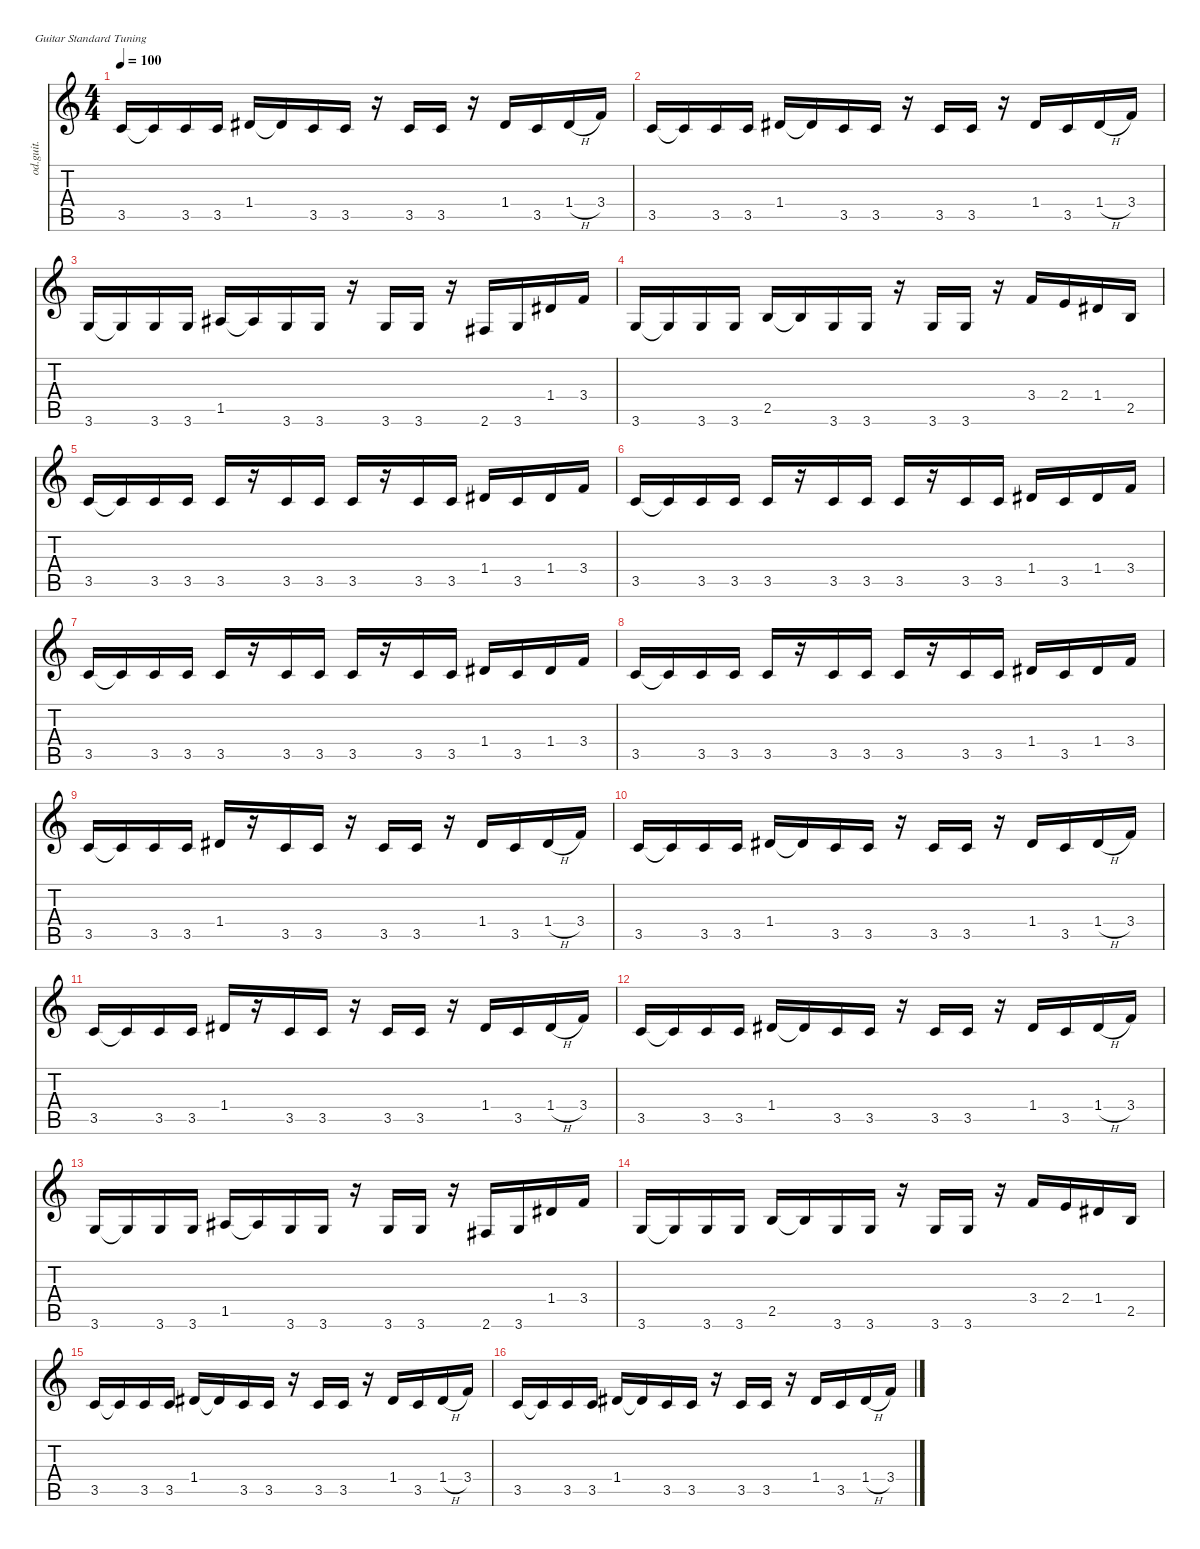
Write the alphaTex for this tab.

\defaultSystemsLayout 4
\hideDynamics
\bracketExtendMode nobrackets
\otherSystemsTrackNameOrientation horizontal
\track ("cHiEf" "od.guit.") {instrument overdrivenguitar}
\staff {score tabs}
\tuning (E4 B3 G3 D3 A2 E2)
\ts (4 4)
\tempo 100
\clef g2
\ks c
3.5.16{dy f beam Up} 3.5{t}.16{beam Up} 3.5.16{beam Up} 3.5.16{beam Up} 1.4{acc #}.16{beam Up} 1.4{t acc #}.16{beam Up} 3.5.16{beam Up} 3.5.16{beam Up} r.16{beam Up} 3.5.16{beam Up} 3.5.16{beam Up} r.16{beam Up} 1.4{acc #}.16{beam Up} 3.5.16{beam Up} 1.4{h acc #}.16{beam Up} 3.4.16{beam Up} |
3.5.16{beam Up} 3.5{t}.16{beam Up} 3.5.16{beam Up} 3.5.16{beam Up} 1.4{acc #}.16{beam Up} 1.4{t acc #}.16{beam Up} 3.5.16{beam Up} 3.5.16{beam Up} r.16{beam Up} 3.5.16{beam Up} 3.5.16{beam Up} r.16{beam Up} 1.4{acc #}.16{beam Up} 3.5.16{beam Up} 1.4{h acc #}.16{beam Up} 3.4.16{beam Up} |
3.6.16{beam Up} 3.6{t}.16{beam Up} 3.6.16{beam Up} 3.6.16{beam Up} 1.5{acc #}.16{beam Up} 1.5{t acc #}.16{beam Up} 3.6.16{beam Up} 3.6.16{beam Up} r.16{beam Up} 3.6.16{beam Up} 3.6.16{beam Up} r.16{beam Up} 2.6{acc #}.16{beam Up} 3.6.16{beam Up} 1.4{acc #}.16{beam Up} 3.4.16{beam Up} |
3.6.16{beam Up} 3.6{t}.16{beam Up} 3.6.16{beam Up} 3.6.16{beam Up} 2.5.16{beam Up} 2.5{t}.16{beam Up} 3.6.16{beam Up} 3.6.16{beam Up} r.16{beam Up} 3.6.16{beam Up} 3.6.16{beam Up} r.16{beam Up} 3.4.16{beam Up} 2.4.16{beam Up} 1.4{acc #}.16{beam Up} 2.5.16{beam Up} |
3.5.16{beam Up} 3.5{t}.16{beam Up} 3.5.16{beam Up} 3.5.16{beam Up} 3.5.16{beam Up} r.16{beam Up} 3.5.16{beam Up} 3.5.16{beam Up} 3.5.16{beam Up} r.16{beam Up} 3.5.16{beam Up} 3.5.16{beam Up} 1.4{acc #}.16{beam Up} 3.5.16{beam Up} 1.4{acc #}.16{beam Up} 3.4.16{beam Up} |
3.5.16{beam Up} 3.5{t}.16{beam Up} 3.5.16{beam Up} 3.5.16{beam Up} 3.5.16{beam Up} r.16{beam Up} 3.5.16{beam Up} 3.5.16{beam Up} 3.5.16{beam Up} r.16{beam Up} 3.5.16{beam Up} 3.5.16{beam Up} 1.4{acc #}.16{beam Up} 3.5.16{beam Up} 1.4{acc #}.16{beam Up} 3.4.16{beam Up} |
3.5.16{beam Up} 3.5{t}.16{beam Up} 3.5.16{beam Up} 3.5.16{beam Up} 3.5.16{beam Up} r.16{beam Up} 3.5.16{beam Up} 3.5.16{beam Up} 3.5.16{beam Up} r.16{beam Up} 3.5.16{beam Up} 3.5.16{beam Up} 1.4{acc #}.16{beam Up} 3.5.16{beam Up} 1.4{acc #}.16{beam Up} 3.4.16{beam Up} |
3.5.16{beam Up} 3.5{t}.16{beam Up} 3.5.16{beam Up} 3.5.16{beam Up} 3.5.16{beam Up} r.16{beam Up} 3.5.16{beam Up} 3.5.16{beam Up} 3.5.16{beam Up} r.16{beam Up} 3.5.16{beam Up} 3.5.16{beam Up} 1.4{acc #}.16{beam Up} 3.5.16{beam Up} 1.4{acc #}.16{beam Up} 3.4.16{beam Up} |
3.5.16{beam Up} 3.5{t}.16{beam Up} 3.5.16{beam Up} 3.5.16{beam Up} 1.4{acc #}.16{beam Up} r.16{beam Up} 3.5.16{beam Up} 3.5.16{beam Up} r.16{beam Up} 3.5.16{beam Up} 3.5.16{beam Up} r.16{beam Up} 1.4{acc #}.16{beam Up} 3.5.16{beam Up} 1.4{h acc #}.16{beam Up} 3.4.16{beam Up} |
3.5.16{beam Up} 3.5{t}.16{beam Up} 3.5.16{beam Up} 3.5.16{beam Up} 1.4{acc #}.16{beam Up} 1.4{t acc #}.16{beam Up} 3.5.16{beam Up} 3.5.16{beam Up} r.16{beam Up} 3.5.16{beam Up} 3.5.16{beam Up} r.16{beam Up} 1.4{acc #}.16{beam Up} 3.5.16{beam Up} 1.4{h acc #}.16{beam Up} 3.4.16{beam Up} |
3.5.16{beam Up} 3.5{t}.16{beam Up} 3.5.16{beam Up} 3.5.16{beam Up} 1.4{acc #}.16{beam Up} r.16{beam Up} 3.5.16{beam Up} 3.5.16{beam Up} r.16{beam Up} 3.5.16{beam Up} 3.5.16{beam Up} r.16{beam Up} 1.4{acc #}.16{beam Up} 3.5.16{beam Up} 1.4{h acc #}.16{beam Up} 3.4.16{beam Up} |
3.5.16{beam Up} 3.5{t}.16{beam Up} 3.5.16{beam Up} 3.5.16{beam Up} 1.4{acc #}.16{beam Up} 1.4{t acc #}.16{beam Up} 3.5.16{beam Up} 3.5.16{beam Up} r.16{beam Up} 3.5.16{beam Up} 3.5.16{beam Up} r.16{beam Up} 1.4{acc #}.16{beam Up} 3.5.16{beam Up} 1.4{h acc #}.16{beam Up} 3.4.16{beam Up} |
3.6.16{beam Up} 3.6{t}.16{beam Up} 3.6.16{beam Up} 3.6.16{beam Up} 1.5{acc #}.16{beam Up} 1.5{t acc #}.16{beam Up} 3.6.16{beam Up} 3.6.16{beam Up} r.16{beam Up} 3.6.16{beam Up} 3.6.16{beam Up} r.16{beam Up} 2.6{acc #}.16{beam Up} 3.6.16{beam Up} 1.4{acc #}.16{beam Up} 3.4.16{beam Up} |
3.6.16{beam Up} 3.6{t}.16{beam Up} 3.6.16{beam Up} 3.6.16{beam Up} 2.5.16{beam Up} 2.5{t}.16{beam Up} 3.6.16{beam Up} 3.6.16{beam Up} r.16{beam Up} 3.6.16{beam Up} 3.6.16{beam Up} r.16{beam Up} 3.4.16{beam Up} 2.4.16{beam Up} 1.4{acc #}.16{beam Up} 2.5.16{beam Up} |
3.5.16{beam Up} 3.5{t}.16{beam Up} 3.5.16{beam Up} 3.5.16{beam Up} 1.4{acc #}.16{beam Up} 1.4{t acc #}.16{beam Up} 3.5.16{beam Up} 3.5.16{beam Up} r.16{beam Up} 3.5.16{beam Up} 3.5.16{beam Up} r.16{beam Up} 1.4{acc #}.16{beam Up} 3.5.16{beam Up} 1.4{h acc #}.16{beam Up} 3.4.16{beam Up} |
3.5.16{beam Up} 3.5{t}.16{beam Up} 3.5.16{beam Up} 3.5.16{beam Up} 1.4{acc #}.16{beam Up} 1.4{t acc #}.16{beam Up} 3.5.16{beam Up} 3.5.16{beam Up} r.16{beam Up} 3.5.16{beam Up} 3.5.16{beam Up} r.16{beam Up} 1.4{acc #}.16{beam Up} 3.5.16{beam Up} 1.4{h acc #}.16{beam Up} 3.4.16{beam Up}
